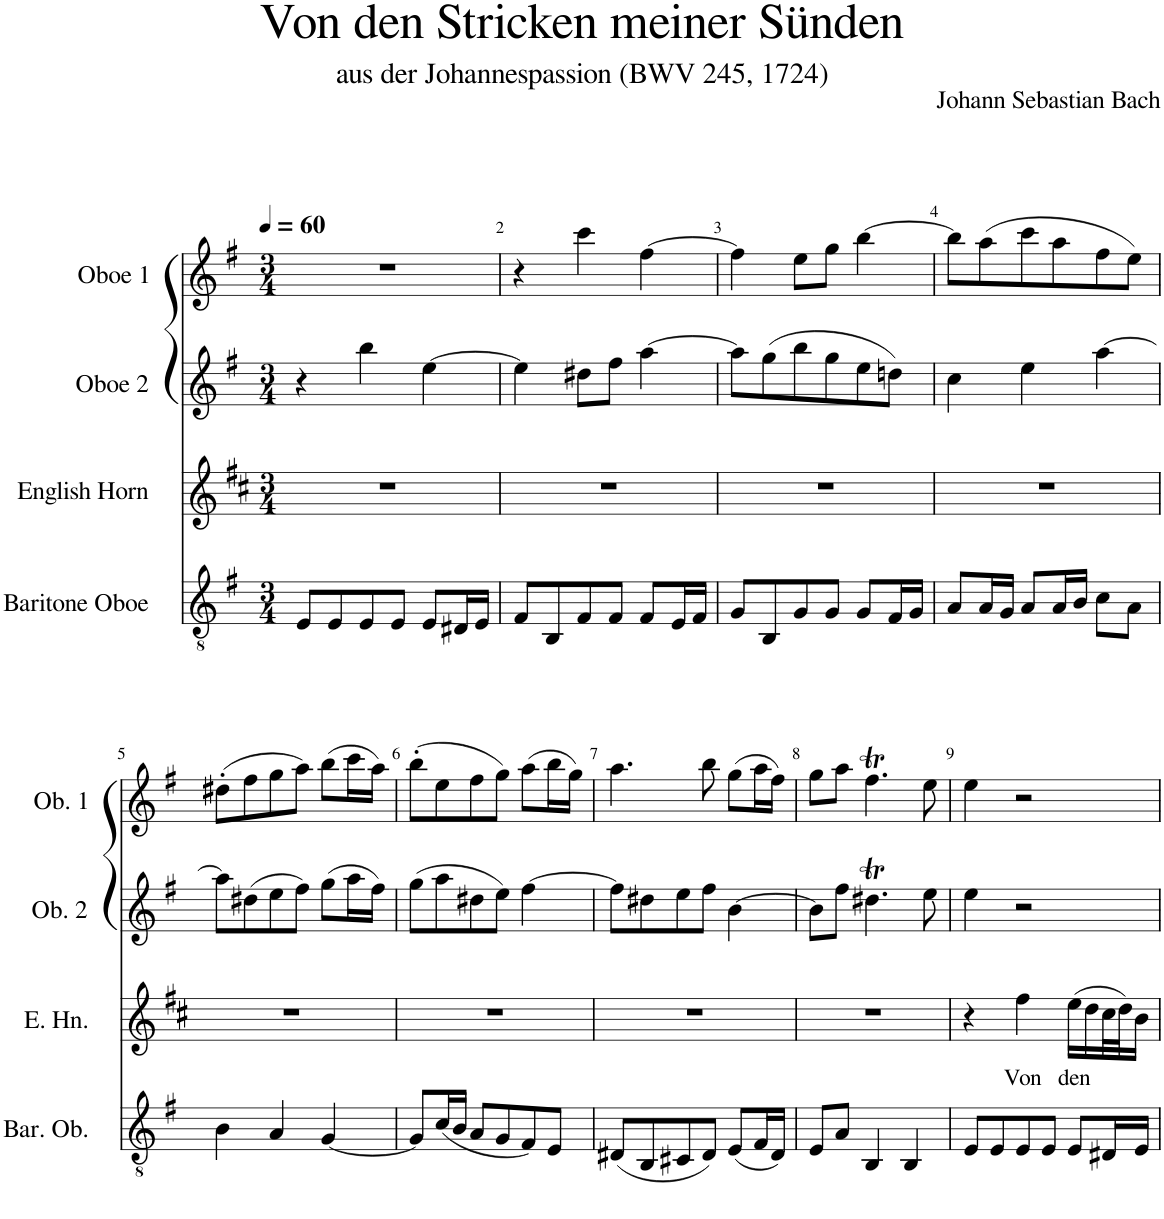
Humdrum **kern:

**kern	**kern	**text	**kern	**kern
*part4	*part3	*part3	*part2	*part1
*staff4	*staff3	*staff3	*staff2	*staff1
*I"Baritone Oboe	*I"English Horn	*	*I"Oboe 2	*I"Oboe 1
*I'Bar. Ob.	*I'E. Hn.	*	*I'Ob. 2	*I'Ob. 1
*clefGv2	*clefG2	*	*clefG2	*clefG2
*	*Trd4c7	*	*	*
*k[f#]	*k[f#c#]	*	*k[f#]	*k[f#]
*M3/4	*M3/4	*	*M3/4	*M3/4
*MM60	*MM60	*	*MM60	*MM60
=1	=1	=1	=1	=1
8E/L	2.r	.	4r	2.r
8E/	.	.	.	.
8E/	.	.	4bb\	.
8E/J	.	.	.	.
8E/L	.	.	[4ee\	.
16D#X/L	.	.	.	.
16E/JJ	.	.	.	.
=2	=2	=2	=2	=2
8F#/L	2.r	.	4ee\]	4r
8BB/	.	.	.	.
8F#/	.	.	8dd#X\L	4ccc\
8F#/J	.	.	8ff#\J	.
8F#/L	.	.	[4aa\	[4ff#\
16E/L	.	.	.	.
16F#/JJ	.	.	.	.
=3	=3	=3	=3	=3
8G/L	2.r	.	8aa\L]	4ff#\]
8BB/	.	.	(8gg\	.
8G/	.	.	8bb\	8ee\L
8G/J	.	.	8gg\	8gg\J
8G/L	.	.	8ee\	[4bb\
16F#/L	.	.	8ddn\J)	.
16G/JJ	.	.	.	.
=4	=4	=4	=4	=4
8A/L	2.r	.	4cc\	8bb\L]
16A/L	.	.	.	(8aa\
16G/JJ	.	.	.	.
8A/L	.	.	4ee\	8ccc\
16A/L	.	.	.	8aa\
16B/JJ	.	.	.	.
8c\L	.	.	[4aa\	8ff#\
8A\J	.	.	.	8ee\J)
!!LO:LB:g=z
=5	=5	=5	=5	=5
4B\	2.r	.	8aa\L]	(8dd#X'\L
.	.	.	(8dd#X\	8ff#\
4A/	.	.	8ee\	8gg\
.	.	.	8ff#\J)	8aa\J)
[4G/	.	.	(8gg\L	(8bb\L
.	.	.	16aa\L	16ccc\L
.	.	.	16ff#\JJ)	16aa\JJ)
=6	=6	=6	=6	=6
8G/L]	2.r	.	(8gg\L	(8bb'\L
(16c/L	.	.	8aa\	8ee\
16B/JJ	.	.	.	.
8A/L	.	.	8dd#X\	8ff#\
8G/	.	.	8ee\J)	8gg\J)
8F#/)	.	.	[4ff#\	(8aa\L
8E/J	.	.	.	16bb\L
.	.	.	.	16gg\JJ)
=7	=7	=7	=7	=7
(8D#X/L	2.r	.	8ff#\L]	4.aa\
8BB/	.	.	8dd#X\	.
8C#X/	.	.	8ee\	.
8D#/J)	.	.	8ff#\J	8bb\
(8E/L	.	.	[4b\	(8gg\L
16F#/L	.	.	.	16aa\L
16D#/JJ)	.	.	.	16ff#\JJ)
=8	=8	=8	=8	=8
8E/L	2.r	.	8b\L]	8gg\L
8A/J	.	.	8ff#\J	8aa\J
4BB/	.	.	4.dd#Xt\	4.ff#t\
4BB/	.	.	.	.
.	.	.	8ee\	8ee\
=9	=9	=9	=9	=9
8E/L	4r	.	4ee\	4ee\
8E/	.	.	.	.
!	!	!LO:LY:b	!	!
8E/	4ff#\	Von	2r	2r
8E/J	.	.	.	.
!	!	!LO:LY:b	!	!
8E/L	(16ee\LL	den	.	.
.	16dd\	.	.	.
16D#X/L	32cc#\L	.	.	.
.	32dd\J)	.	.	.
16E/JJ	16b\JJ	.	.	.
=	=	=	=	=
*-	*-	*-	*-	*-
